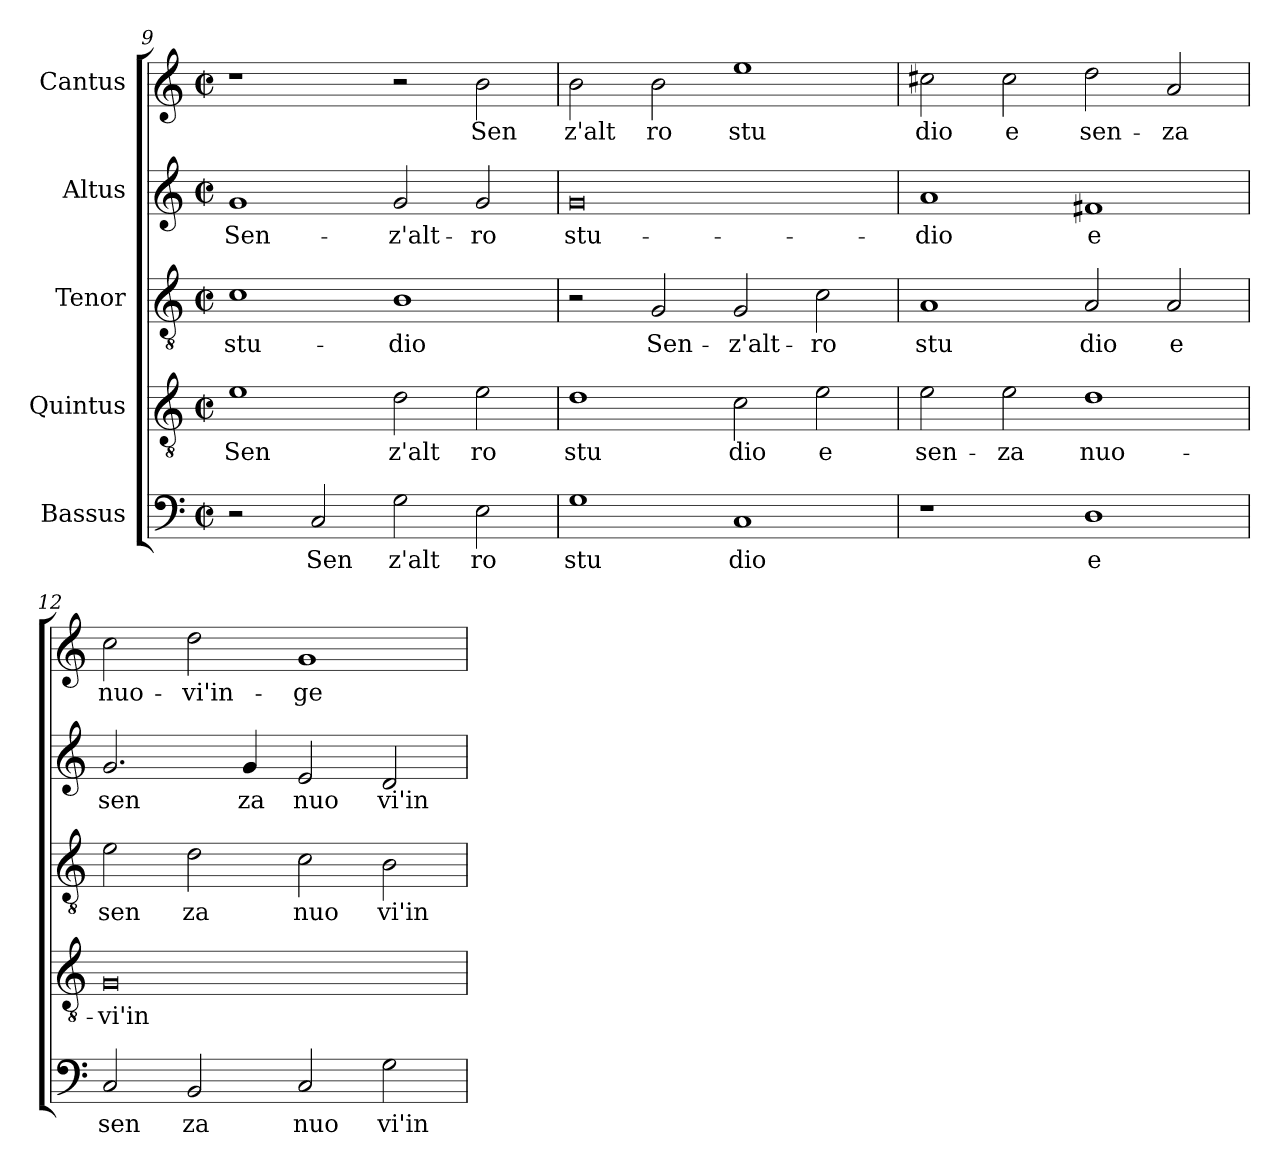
**kern	**text	**kern	**text	**kern	**text	**kern	**text	**kern	**text
*part5	*part5	*part4	*part4	*part3	*part3	*part2	*part2	*part1	*part1
*staff5	*staff5	*staff4	*staff4	*staff3	*staff3	*staff2	*staff2	*staff1	*staff1
*I"Bassus	*	*I"Quintus	*	*I"Tenor	*	*I"Altus	*	*I"Cantus	*
*clefF4	*	*clefGv2	*	*clefGv2	*	*clefG2	*	*clefG2	*
*k[]	*	*k[]	*	*k[]	*	*k[]	*	*k[]	*
*C:	*	*C:	*	*C:	*	*C:	*	*C:	*
*M2/2	*	*M2/2	*	*M2/2	*	*M2/2	*	*M2/2	*
*met(c|)	*	*met(c|)	*	*met(c|)	*	*met(c|)	*	*met(c|)	*
=9	=9	=9	=9	=9	=9	=9	=9	=9	=9
!	!	!	!LO:LY:b:cj	!	!LO:LY:b:cj	!	!LO:LY:b:cj	!	!
2r	.	1e	Sen	1c	stu-	1g	Sen-	1r	.
!	!LO:LY:b:cj	!	!	!	!	!	!	!	!
2C/	Sen	.	.	.	.	.	.	.	.
!	!LO:LY:b:cj	!	!LO:LY:b:cj	!	!LO:LY:b:cj	!	!LO:LY:b:cj	!	!
2G\	z'alt	2d\	z'alt	1B	-dio	2g/	-z'alt-	2r	.
!	!LO:LY:b:cj	!	!LO:LY:b:cj	!	!	!	!LO:LY:b:cj	!	!LO:LY:b:cj
2E\	ro	2e\	ro	.	.	2g/	-ro	2b\	Sen
=10	=10	=10	=10	=10	=10	=10	=10	=10	=10
!	!LO:LY:b:cj	!	!LO:LY:b:cj	!	!	!	!LO:LY:b:cj	!	!LO:LY:b:cj
1G	stu	1d	stu	2r	.	0g	stu-	2b\	z'alt
!	!	!	!	!	!LO:LY:b:cj	!	!	!	!LO:LY:b:cj
.	.	.	.	2G/	Sen-	.	.	2b\	ro
!	!LO:LY:b:cj	!	!LO:LY:b:cj	!	!LO:LY:b:cj	!	!	!	!LO:LY:b:cj
1C	dio	2c\	dio	2G/	-z'alt-	.	.	1ee	stu
!	!	!	!LO:LY:b:cj	!	!LO:LY:b:cj	!	!	!	!
.	.	2e\	e	2c\	-ro	.	.	.	.
!!LO:PB:g=z
=11	=11	=11	=11	=11	=11	=11	=11	=11	=11
!	!	!	!LO:LY:b:cj	!	!LO:LY:b:cj	!	!LO:LY:b:cj	!	!LO:LY:b:cj
1r	.	2e\	sen-	1A	stu	1a	-dio	2cc#X\	dio
!	!	!	!LO:LY:b:cj	!	!	!	!	!	!LO:LY:b:cj
.	.	2e\	-za	.	.	.	.	2cc#\	e
!	!LO:LY:b:cj	!	!LO:LY:b:cj	!	!LO:LY:b:cj	!	!LO:LY:b:cj	!	!LO:LY:b:cj
1D	e	1d	nuo-	2A/	dio	1f#X	e	2dd\	sen-
!	!	!	!	!	!LO:LY:b:cj	!	!	!	!LO:LY:b:cj
.	.	.	.	2A/	e	.	.	2a/	-za
=12	=12	=12	=12	=12	=12	=12	=12	=12	=12
!	!LO:LY:b:cj	!	!LO:LY:b:cj	!	!LO:LY:b:cj	!	!LO:LY:b:cj	!	!LO:LY:b:cj
2C/	sen	0G	-vi'in-	2e\	sen	2.g/	sen	2cc\	nuo-
!	!LO:LY:b:cj	!	!	!	!LO:LY:b:cj	!	!	!	!LO:LY:b:cj
2BB/	za	.	.	2d\	za	.	.	2dd\	-vi'in-
!	!	!	!	!	!	!	!LO:LY:b:cj	!	!
.	.	.	.	.	.	4g/	za	.	.
!	!LO:LY:b:cj	!	!	!	!LO:LY:b:cj	!	!LO:LY:b:cj	!	!LO:LY:b:cj
2C/	nuo	.	.	2c\	nuo	2e/	nuo	1g	-ge-
!	!LO:LY:b:cj	!	!	!	!LO:LY:b:cj	!	!LO:LY:b:cj	!	!
2G\	vi'in	.	.	2B\	vi'in	2d/	vi'in	.	.
=	=	=	=	=	=	=	=	=	=
*-	*-	*-	*-	*-	*-	*-	*-	*-	*-
